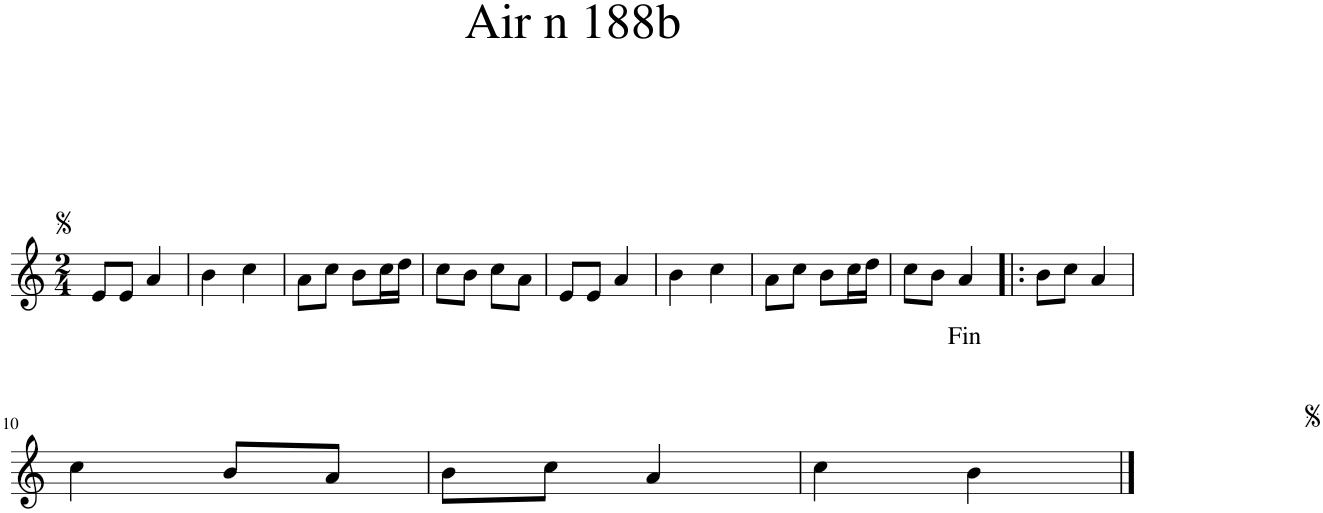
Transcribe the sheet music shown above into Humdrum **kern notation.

**kern
*part1
*staff1
*I"Piano
*I'Pno.
*clefG2
*k[]
*M2/4
=1
8e/L
8e/J
4a/
=2
4b\
4cc\
=3
8a\L
8cc\J
8b\L
16cc\L
16dd\JJ
=4
8cc\L
8b\J
8cc\L
8a\J
=5
8e/L
8e/J
4a/
=6
4b\
4cc\
=7
8a\L
8cc\J
8b\L
16cc\L
16dd\JJ
=8
8cc\L
8b\J
4a/
!LO:TX:b:t=Fin
=9!|:
8b\L
8cc\J
4a/
!!LO:LB:g=z
=10
4cc\
8b/L
8a/J
=11
8b\L
8cc\J
4a/
=12
4cc\
4b\
==
*-
